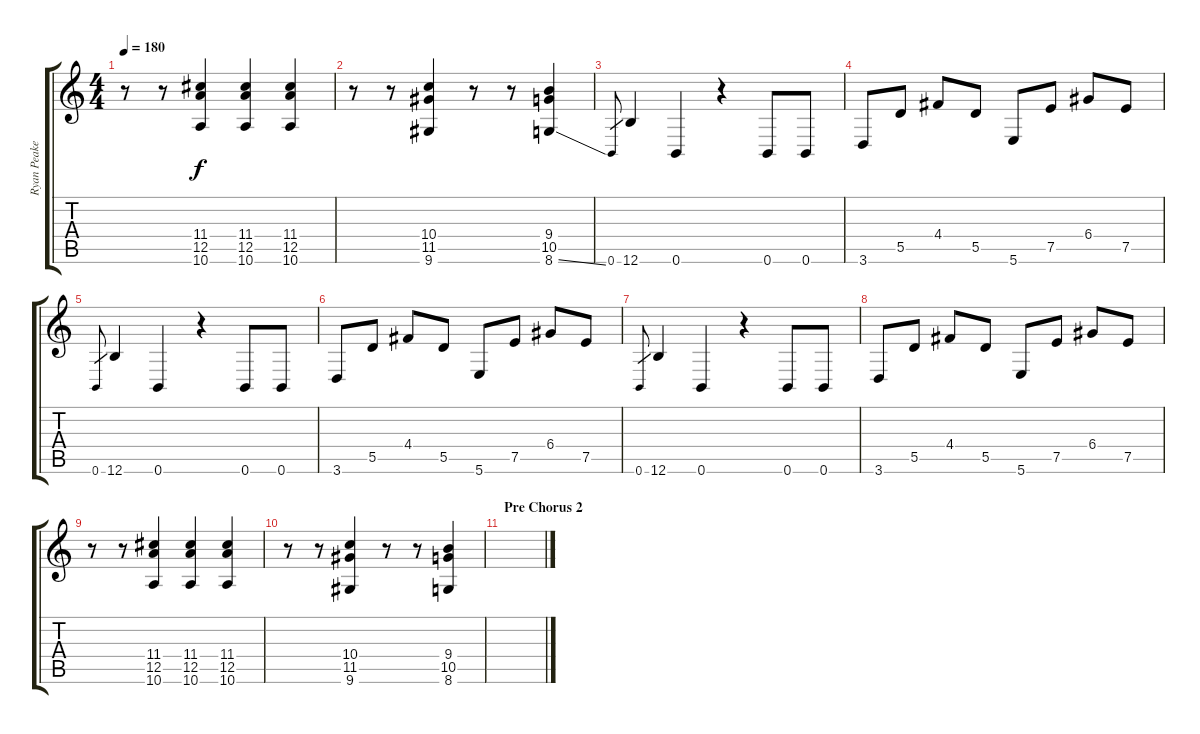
\track ("Ryan Peake(guitar)" "Ryan Peake") {instrument distortionguitar}
\staff {score tabs}
\tuning (E4 B3 G3 D3 A2 B1) {hide}
\ts (4 4)
\tempo 180
\clef g2
\ks c
r.8{dy f} r.8 (11.4 12.5 10.6).4 (11.4 12.5 10.6).4 (11.4 12.5 10.6).4 |
r.8 r.8 (10.4 11.5 9.6).4 r.8 r.8 (9.4 10.5 8.6{ss}).4 |
0.6.8{gr} 12.6.4 0.6.4 r.4 0.6.8 0.6.8 |
3.6.8 5.5.8 4.4.8 5.5.8 5.6.8 7.5.8 6.4.8 7.5.8 |
0.6.8{gr} 12.6.4 0.6.4 r.4 0.6.8 0.6.8 |
3.6.8 5.5.8 4.4.8 5.5.8 5.6.8 7.5.8 6.4.8 7.5.8 |
0.6.8{gr} 12.6.4 0.6.4 r.4 0.6.8 0.6.8 |
3.6.8 5.5.8 4.4.8 5.5.8 5.6.8 7.5.8 6.4.8 7.5.8 |
r.8 r.8 (11.4 12.5 10.6).4 (11.4 12.5 10.6).4 (11.4 12.5 10.6).4 |
r.8 r.8 (10.4 11.5 9.6).4 r.8 r.8 (9.4 10.5 8.6).4 |
\section ("" "Pre Chorus 2")
